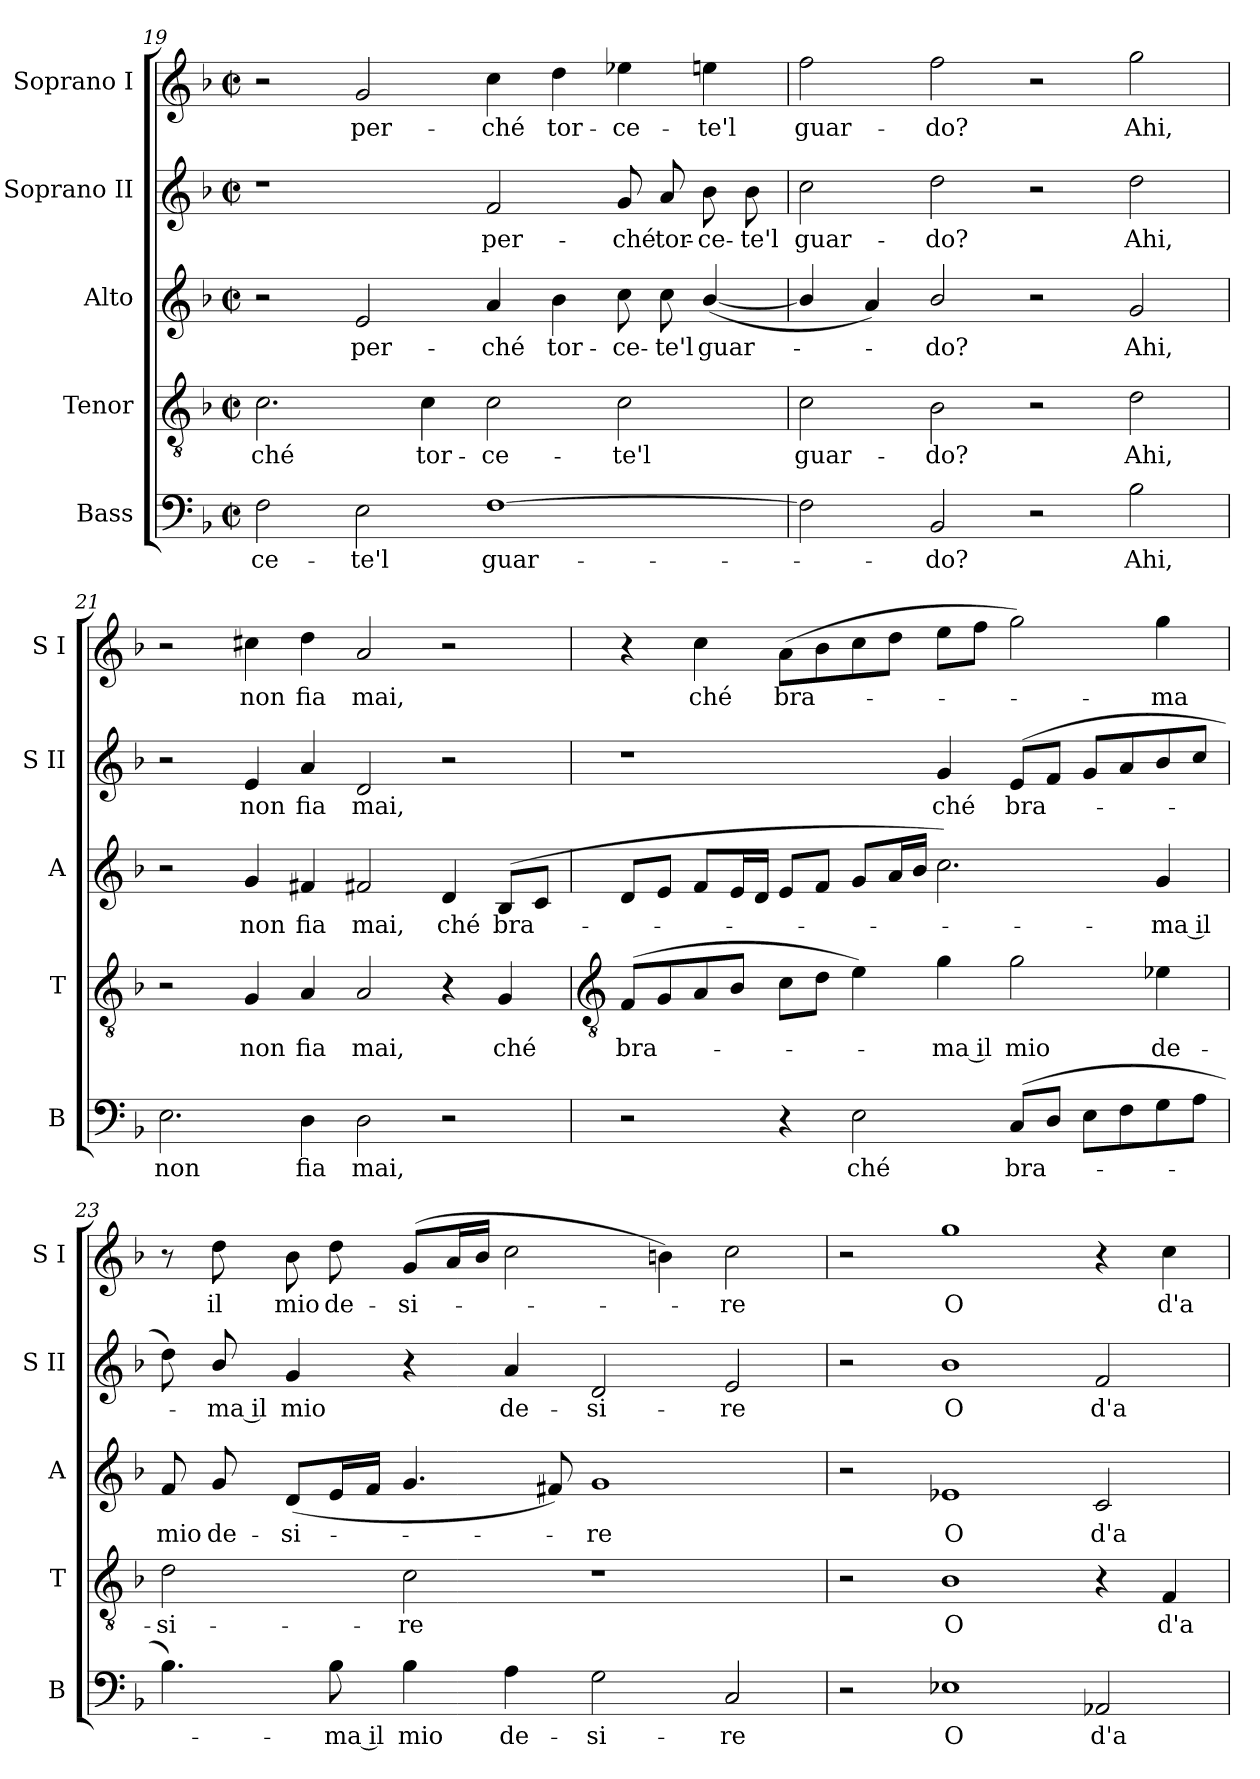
**kern	**text	**kern	**text	**kern	**text	**kern	**text	**kern	**text
*part5	*part5	*part4	*part4	*part3	*part3	*part2	*part2	*part1	*part1
*staff5	*staff5	*staff4	*staff4	*staff3	*staff3	*staff2	*staff2	*staff1	*staff1
*I"Bass	*	*I"Tenor	*	*I"Alto	*	*I"Soprano II	*	*I"Soprano I	*
*I'B	*	*I'T	*	*I'A	*	*I'S II	*	*I'S I	*
!!LO:LB:g=z
*clefF4	*	*clefGv2	*	*clefG2	*	*clefG2	*	*clefG2	*
*k[b-]	*	*k[b-]	*	*k[b-]	*	*k[b-]	*	*k[b-]	*
*F:	*	*F:	*	*F:	*	*F:	*	*F:	*
*M4/2	*	*M4/2	*	*M4/2	*	*M4/2	*	*M4/2	*
*met(c|)	*	*met(c|)	*	*met(c|)	*	*met(c|)	*	*met(c|)	*
=19	=19	=19	=19	=19	=19	=19	=19	=19	=19
!	!LO:LY:b	!	!LO:LY:b	!	!	!	!	!	!
2F	-ce-	2.c	-ché	2r	.	1r	.	2r	.
!	!LO:LY:b	!	!	!	!LO:LY:b	!	!	!	!LO:LY:b
2E	-te'l	.	.	2e	per-	.	.	2g	per-
!	!	!	!LO:LY:b	!	!	!	!	!	!
.	.	4c	tor-	.	.	.	.	.	.
!	!LO:LY:b	!	!LO:LY:b	!	!LO:LY:b	!	!LO:LY:b	!	!LO:LY:b
[1F	guar-	2c	-ce-	4a	-ché	2f	per-	4cc	-ché
!	!	!	!	!	!LO:LY:b	!	!	!	!LO:LY:b
.	.	.	.	4b-	tor-	.	.	4dd	tor-
!	!	!	!LO:LY:b	!	!LO:LY:b	!	!LO:LY:b	!	!LO:LY:b
.	.	2c	-te'l	8cc	-ce-	8g	-ché	4ee-X	-ce-
!	!	!	!	!	!LO:LY:b	!	!LO:LY:b	!	!
.	.	.	.	8cc	-te'l	8a	tor-	.	.
!	!	!	!	!	!LO:LY:b	!	!LO:LY:b	!	!LO:LY:b
.	.	.	.	(<[4b-/	guar-	8b-	-ce-	4een	-te'l
!	!	!	!	!	!	!	!LO:LY:b	!	!
.	.	.	.	.	.	8b-	-te'l	.	.
=20	=20	=20	=20	=20	=20	=20	=20	=20	=20
!	!	!	!LO:LY:b	!	!	!	!LO:LY:b	!	!LO:LY:b
2F]	.	2c	guar-	4b-/]	.	2cc	guar-	2ff	guar-
.	.	.	.	4a)	.	.	.	.	.
!	!LO:LY:b	!	!LO:LY:b	!	!LO:LY:b	!	!LO:LY:b	!	!LO:LY:b
2BB-	do?	2B-	-do?	2b-/	do?	2dd	-do?	2ff	-do?
2r	.	2r	.	2r	.	2r	.	2r	.
!	!LO:LY:b	!	!LO:LY:b	!	!LO:LY:b	!	!LO:LY:b	!	!LO:LY:b
2B-	Ahi,	2d	Ahi,	2g	Ahi,	2dd	Ahi,	2gg	Ahi,
=21	=21	=21	=21	=21	=21	=21	=21	=21	=21
!	!LO:LY:b	!	!	!	!	!	!	!	!
2.E	non	2r	.	2r	.	2r	.	2r	.
!	!	!	!LO:LY:b	!	!LO:LY:b	!	!LO:LY:b	!	!LO:LY:b
.	.	4G	non	4g	non	4e	non	4cc#X	non
!	!LO:LY:b	!	!LO:LY:b	!	!LO:LY:b	!	!LO:LY:b	!	!LO:LY:b
4D	fia	4A	fia	4f#X	fia	4a	fia	4dd	fia
!	!LO:LY:b	!	!LO:LY:b	!	!LO:LY:b	!	!LO:LY:b	!	!LO:LY:b
2D	mai,	2A	mai,	2f#X	mai,	2d	mai,	2a	mai,
!	!	!	!	!	!LO:LY:b	!	!	!	!
2r	.	4r	.	4d	ché	2r	.	2r	.
!	!	!	!LO:LY:b	!	!LO:LY:b	!	!	!	!
.	.	4G	ché	(<8B-L	bra-	.	.	.	.
.	.	.	.	8cJ	.	.	.	.	.
!!LO:LB:g=z
=22	=22	=22	=22	=22	=22	=22	=22	=22	=22
*	*	*clefGv2	*	*	*	*	*	*	*
!	!	!	!LO:LY:b	!	!	!	!	!	!
2r	.	(>8FL	bra-	8dL	.	1r	.	4r	.
.	.	8G	.	8eJ	.	.	.	.	.
!	!	!	!	!	!	!	!	!	!LO:LY:b
.	.	8A	.	8fL	.	.	.	4cc	ché
.	.	8B-J	.	16eL	.	.	.	.	.
.	.	.	.	16dJJ	.	.	.	.	.
!	!	!	!	!	!	!	!	!	!LO:LY:b
4r	.	8cL	.	8eL	.	.	.	(>8aL	bra-
.	.	8dJ	.	8fJ	.	.	.	8b-	.
!	!LO:LY:b	!	!	!	!	!	!	!	!
2E	ché	4e)	.	8gL	.	.	.	8cc	.
.	.	.	.	16aL	.	.	.	8ddJ	.
.	.	.	.	16b-JJ	.	.	.	.	.
!	!	!	!LO:LY:b	!	!	!	!LO:LY:b	!	!
.	.	4g	ma il	2.cc)	.	4g	ché	8eeL	.
.	.	.	.	.	.	.	.	8ffJ	.
!	!LO:LY:b	!	!LO:LY:b	!	!	!	!LO:LY:b	!	!
(>8CL	bra-	2g	mio	.	.	(<8eL	bra-	2gg)	.
8DJ	.	.	.	.	.	8fJ	.	.	.
8EL	.	.	.	.	.	8gL	.	.	.
8F	.	.	.	.	.	8a	.	.	.
!	!	!	!LO:LY:b	!	!LO:LY:b	!	!	!	!LO:LY:b
8G	.	4e-X	de-	4g	ma il	8b-	.	4gg	ma
8AJ	.	.	.	.	.	8ccJ	.	.	.
=23	=23	=23	=23	=23	=23	=23	=23	=23	=23
!	!	!	!LO:LY:b	!	!LO:LY:b	!	!	!	!
4.B-)	.	2d	-si-	8f	mio	8dd)	.	8r	.
!	!	!	!	!	!LO:LY:b	!	!LO:LY:b	!	!LO:LY:b
.	.	.	.	8g	de-	8b-/	ma il	8dd	il
!	!	!	!	!	!LO:LY:b	!	!LO:LY:b	!	!LO:LY:b
.	.	.	.	(<8dL	-si-	4g	mio	8b-	mio
!	!LO:LY:b	!	!	!	!	!	!	!	!LO:LY:b
8B-	ma il	.	.	16eL	.	.	.	8dd	de-
.	.	.	.	16fJJ	.	.	.	.	.
!	!LO:LY:b	!	!LO:LY:b	!	!	!	!	!	!LO:LY:b
4B-	mio	2c	-re	4.g	.	4r	.	(<8gL	-si-
.	.	.	.	.	.	.	.	16aL	.
.	.	.	.	.	.	.	.	16b-JJ	.
!	!LO:LY:b	!	!	!	!	!	!LO:LY:b	!	!
4A	de-	.	.	.	.	4a	de-	2cc	.
.	.	.	.	8f#X)	.	.	.	.	.
!	!LO:LY:b	!	!	!	!LO:LY:b	!	!LO:LY:b	!	!
2G	-si-	1r	.	1g	re	2d	-si-	.	.
.	.	.	.	.	.	.	.	4bn)	.
!	!LO:LY:b	!	!	!	!	!	!LO:LY:b	!	!LO:LY:b
2C	-re	.	.	.	.	2e	-re	2cc	re
=24	=24	=24	=24	=24	=24	=24	=24	=24	=24
2r	.	2r	.	2r	.	2r	.	2r	.
!	!LO:LY:b	!	!LO:LY:b	!	!LO:LY:b	!	!LO:LY:b	!	!LO:LY:b
1E-X	O	1B-	O	1e-X	O	1b-	O	1gg	O
!	!LO:LY:b	!	!	!	!LO:LY:b	!	!LO:LY:b	!	!
2AA-X	d'a-	4r	.	2c	d'a-	2f	d'a-	4r	.
!	!	!	!LO:LY:b	!	!	!	!	!	!LO:LY:b
.	.	4F	d'a-	.	.	.	.	4cc	d'a-
=	=	=	=	=	=	=	=	=	=
*-	*-	*-	*-	*-	*-	*-	*-	*-	*-
